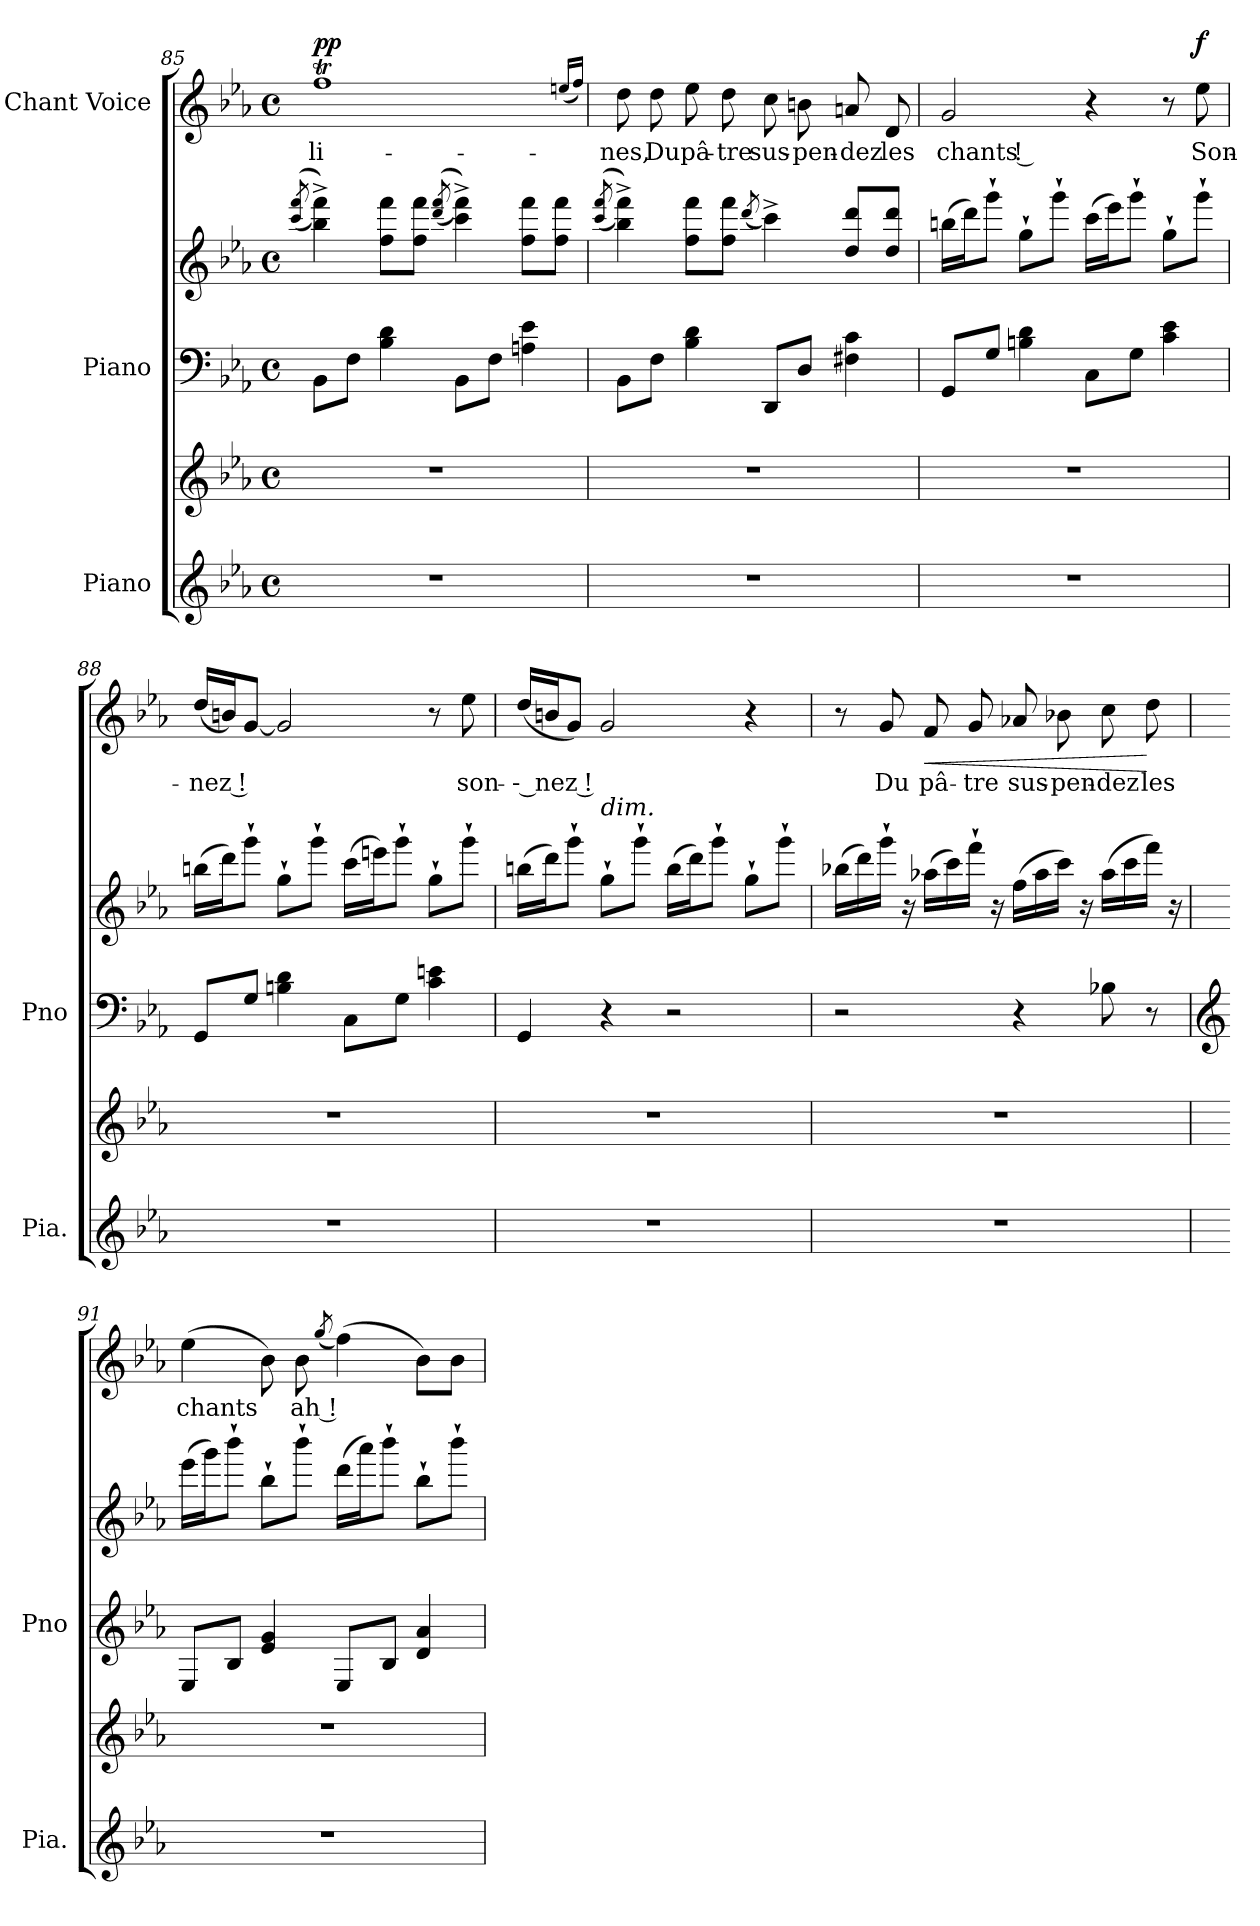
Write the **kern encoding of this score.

**kern	**kern	**kern	**kern	**kern	**text	**dynam
*part3	*part3	*part2	*part2	*part1	*part1	*part1
*staff5	*staff4	*staff3	*staff2	*staff1	*staff1	*staff1
*I"Piano	*	*I"Piano	*	*I"Chant Voice	*	*
*I'Pia.	*	*I'Pno	*	*	*	*
*clefG2	*clefG2	*clefF4	*clefG2	*clefG2	*	*
*k[b-e-a-]	*k[b-e-a-]	*k[b-e-a-]	*k[b-e-a-]	*k[b-e-a-]	*	*
*M4/4	*M4/4	*M4/4	*M4/4	*M4/4	*	*
*met(c)	*met(c)	*met(c)	*met(c)	*met(c)	*	*
=85	=85	=85	=85	=85	=85	=85
.	.	.	((>8qccc/ 8qfff/	.	.	.
!	!	!	!	!	!	!LO:DY:a
1r	1r	8BB-\L	4bb-\^< 4fff\^<))	1ffT	-li-	pp
.	.	8F\J	.	.	.	.
.	.	4B-\ 4d\	8ff\ 8fff\L	.	.	.
.	.	.	8ff\ 8fff\J	.	.	.
.	.	.	((>8qddd/ 8qfff/	.	.	.
.	.	8BB-\L	4ccc\^< 4fff\^<))	.	.	.
.	.	8F\J	.	.	.	.
.	.	4An\ 4e-\	8ff\ 8fff\L	.	.	.
.	.	.	8ff\ 8fff\J	.	.	.
.	.	.	.	(16qeen/LL	.	.
.	.	.	.	16qff/JJ)	.	.
=86	=86	=86	=86	=86	=86	=86
.	.	.	((>8qccc/ 8qfff/	.	.	.
1r	1r	8BB-\L	4bb-\^< 4fff\^<))	8dd\	-nes,	.
.	.	8F\J	.	8dd\	Du	.
.	.	4B-\ 4d\	8ff\ 8fff\L	8ee-\	pâ-	.
.	.	.	8ff\ 8fff\J	8dd\	-tre	.
.	.	.	(8qddd/	.	.	.
.	.	8DD/L	4ccc^<\)	8cc\	sus-	.
.	.	8D/J	.	8bn\	-pen-	.
.	.	4F#X\ 4c\	8dd/ 8ddd/L	8an/	-dez	.
.	.	.	8dd/ 8ddd/J	8d/	les	.
=87	=87	=87	=87	=87	=87	=87
1r	1r	8GG/L	(16bbn\LL	2g/	chants !	.
.	.	.	16ddd\J)	.	.	.
.	.	8G/J	8ggg`\J	.	.	.
.	.	4Bn\ 4d\	8gg`\L	.	.	.
.	.	.	8ggg`\J	.	.	.
.	.	8C\L	(16ccc\LL	4r	.	.
.	.	.	16eee-\J)	.	.	.
.	.	8G\J	8ggg`\J	.	.	.
.	.	4c\ 4e-\	8gg`\L	8r	.	.
!	!	!	!	!	!	!LO:DY:a
.	.	.	8ggg`\J	8ee-\	Son-	f
=88	=88	=88	=88	=88	=88	=88
1r	1r	8GG/L	(16bbn\LL	(16dd/LL	-nez !	.
.	.	.	16ddd\J)	16bn/J)	.	.
.	.	8G/J	8ggg`\J	[8g/J	.	.
.	.	4Bn\ 4d\	8gg`\L	2g/]	.	.
.	.	.	8ggg`\J	.	.	.
.	.	8C\L	(16ccc\LL	.	.	.
.	.	.	16eeen\J)	.	.	.
.	.	8G\J	8ggg`\J	.	.	.
.	.	4c\ 4en\	8gg`\L	8r	.	.
.	.	.	8ggg`\J	8ee-\	son-	.
=89	=89	=89	=89	=89	=89	=89
1r	1r	4GG/	(16bbn\LL	(16dd/LL	-- nez !	.
.	.	.	16ddd\J)	16bn/J	.	.
.	.	.	8ggg`\J	8g/J)	.	.
!	!	!	!LO:TX:i:t=dim.	!	!	!
.	.	4r	8gg`\L	2g/	.	.
.	.	.	8ggg`\J	.	.	.
.	.	2r	(16bb\LL	.	.	.
.	.	.	16ddd\J)	.	.	.
.	.	.	8ggg`\J	.	.	.
.	.	.	8gg`\L	4r	.	.
.	.	.	8ggg`\J	.	.	.
=90	=90	=90	=90	=90	=90	=90
1r	1r	2r	(16bb-X\LL	8r	.	.
.	.	.	16ddd\)	.	.	.
.	.	.	16ggg`\JJ	8g/	Du	.
.	.	.	16r	.	.	.
!	!	!	!	!	!	!LO:HP:b
.	.	.	(16aa-X\LL	8f/	pâ-	<
.	.	.	16ccc\)	.	.	.
.	.	.	16fff`\JJ	8g/	-tre	.
.	.	.	16r	.	.	.
.	.	4r	(16ff\LL	8a-X/	sus-	.
.	.	.	16aa-\	.	.	.
.	.	.	16ccc\JJ)	8b-X\	-pen-	.
.	.	.	16r	.	.	.
.	.	8B-X\	(16aa-\LL	8cc\	-dez	.
.	.	.	16ccc\	.	.	.
.	.	8r	16fff\JJ)	8dd\	les	[
.	.	.	16r	.	.	.
=91	=91	=91	=91	=91	=91	=91
*	*	*clefG2	*	*	*	*
1r	1r	8E-/L	(16eee-\LL	(4ee-\	chants	.
.	.	.	16ggg\J)	.	.	.
.	.	8B-/J	8bbb-`\J	.	.	.
.	.	4e-/ 4g/	8bb-`\L	8b-\)	.	.
.	.	.	8bbb-`\J	8b-\	ah !	.
.	.	.	.	(8qgg/	.	.
.	.	8E-/L	(16ddd\LL	(4ff\)	.	.
.	.	.	16aaa-\J)	.	.	.
.	.	8B-/J	8bbb-`\J	.	.	.
.	.	4d/ 4a-/	8bb-`\L	8b-\L)	.	.
.	.	.	8bbb-`\J	8b-\J	.	.
=	=	=	=	=	=	=
*-	*-	*-	*-	*-	*-	*-
